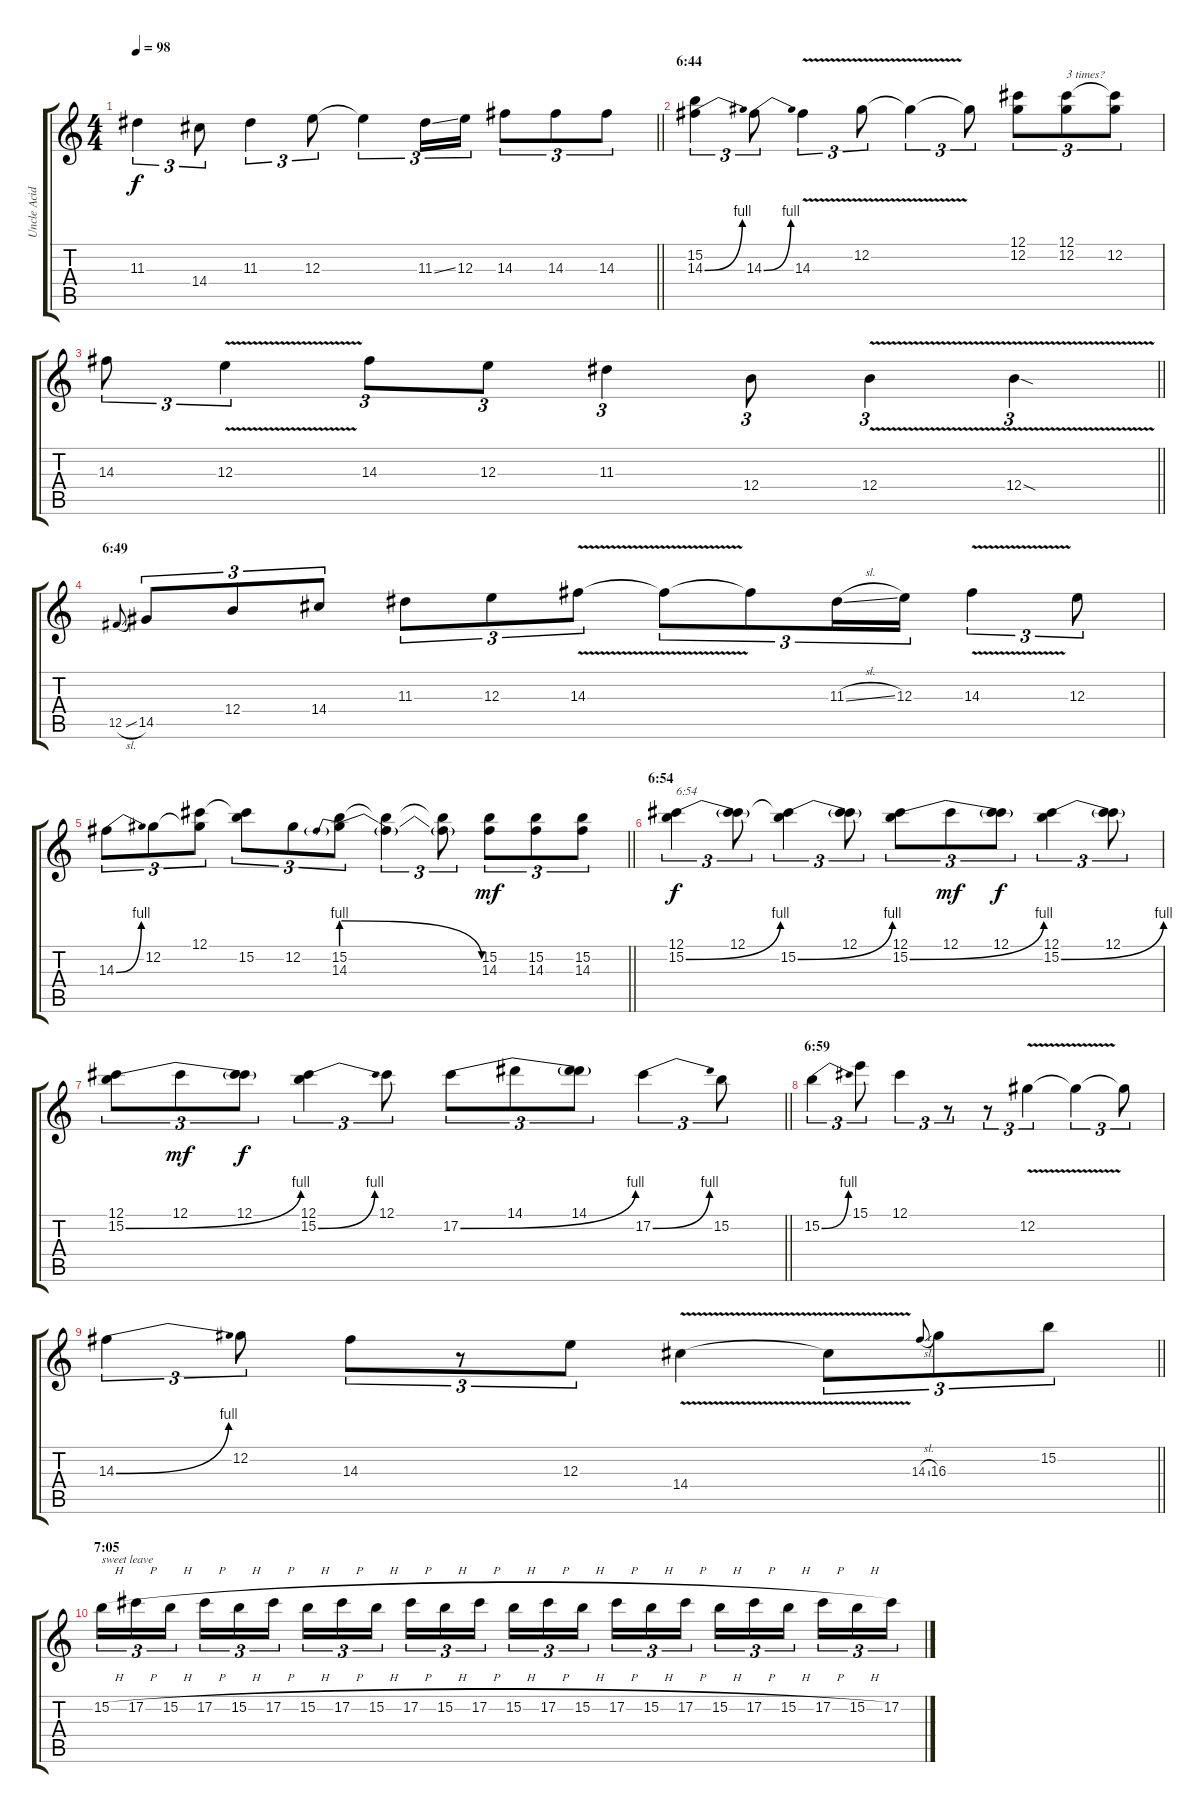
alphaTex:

\track ("Uncle Acid (rhythm guitar) - right" "Uncle Acid") {instrument overdrivenguitar}
\staff {score tabs}
\tuning (Db4 Ab3 E3 B2 Gb2 Db2) {hide}
\ts (4 4)
\tempo 98
\clef g2
\barLineRight lightlight
\ks c
11.3{t}.4{tu (3 2) dy f} 14.4.8{tu (3 2)} 11.3.4{tu (3 2)} 12.3.8{tu (3 2)} 12.3{t}.4{tu (3 2)} 11.3{ss}.16{tu (3 2)} 12.3.16{tu (3 2)} 14.3.8{tu (3 2)} 14.3.8{tu (3 2)} 14.3.8{tu (3 2)} |
\section ("" "6:44")
(15.2 14.3{be (bend 0 0 60 4)}).4{tu (3 2) volume 9} 14.3{be (bend 0 0 60 4)}.8{tu (3 2)} 14.3{v}.4{tu (3 2)} 12.2{v}.8{tu (3 2)} 12.2{t}.4{tu (3 2)} 12.2{t}.8{tu (3 2)} (12.1 12.2).8{tu (3 2)} (12.1 12.2).8{tu (3 2) txt "3 times?"} (12.1{t} 12.2).8{tu (3 2)} |
\barLineRight lightlight
14.3.8{tu (3 2)} 12.3{v}.4{tu (3 2)} 14.3.8{tu (3 2)} 12.3.8{tu (3 2)} 11.3.4{tu (3 2)} 12.4.8{tu (3 2)} 12.4{v}.4{tu (3 2)} 12.4{v sod}.4{tu (3 2)} |
\section ("" "6:49")
12.5{sl}.8{gr onbeat} 14.5.8{tu (3 2)} 12.4.8{tu (3 2)} 14.4.8{tu (3 2)} 11.3.8{tu (3 2)} 12.3.8{tu (3 2)} 14.3{v}.8{tu (3 2)} 14.3{t}.8{tu (3 2)} 14.3{t}.8{tu (3 2)} 11.3{sl}.16{tu (3 2)} 12.3.16{tu (3 2)} 14.3{v}.4{tu (3 2)} 12.3.8{tu (3 2)} |
\barLineRight lightlight
14.3{be (bend 0 0 60 4)}.8{tu (3 2)} 12.2.8{tu (3 2)} (12.1 12.2{t}).8{tu (3 2)} (12.1{t} 15.2).8{tu (3 2)} 12.2.8{tu (3 2)} (15.2 14.3{be (prebendrelease 0 4 60 0)}).8{tu (3 2)} (15.2{t} 14.3{t}).4{tu (3 2)} (15.2{t} 14.3{t}).8{tu (3 2)} (15.2 14.3).8{tu (3 2) dy mf} (15.2 14.3).8{tu (3 2)} (15.2 14.3).8{tu (3 2)} |
\section ("" "6:54")
(12.1 15.2{be (bend 0 0 60 4)}).4{tu (3 2) txt "6:54" dy f volume 4} (12.1 15.2{t}).8{tu (3 2)} (12.1{t} 15.2{be (bend 0 0 60 4)}).4{tu (3 2)} (12.1 15.2{t}).8{tu (3 2)} (12.1 15.2{be (bend 0 0 60 4)}).8{tu (3 2)} 12.1.8{tu (3 2) dy mf} (12.1 15.2{t}).8{tu (3 2) dy f} (12.1 15.2{be (bend 0 0 60 4)}).4{tu (3 2)} (12.1 15.2{t}).8{tu (3 2)} |
\barLineRight lightlight
(12.1 15.2{be (bend 0 0 60 4)}).8{tu (3 2)} 12.1.8{tu (3 2) dy mf} (12.1 15.2{t}).8{tu (3 2) dy f} (12.1 15.2{be (bend 0 0 60 4)}).4{tu (3 2)} 12.1.8{tu (3 2)} 17.2{be (bend 0 0 60 4)}.8{tu (3 2)} 14.1.8{tu (3 2)} (14.1 17.2{t}).8{tu (3 2)} 17.2{be (bend 0 0 60 4)}.4{tu (3 2)} 15.2.8{tu (3 2)} |
\section ("" "6:59")
15.2{be (bend 0 0 60 4)}.4{tu (3 2)} 15.1.8{tu (3 2)} 12.1.4{tu (3 2)} r.8{tu (3 2)} r.8{tu (3 2)} 12.2{v}.4{tu (3 2)} 12.2{t}.4{tu (3 2)} 12.2{t}.8{tu (3 2)} |
\barLineRight lightlight
14.3{be (bend 0 0 60 4)}.4{tu (3 2)} 12.2.8{tu (3 2)} 14.3.8{tu (3 2)} r.8{tu (3 2)} 12.3.8{tu (3 2)} 14.4{v}.4 14.4{t}.8{tu (3 2)} 14.3{sl}.8{gr onbeat} 16.3.8{tu (3 2)} 15.2.8{tu (3 2)} |
\section ("" "7:05")
15.2{h}.16{tu (3 2) txt "sweet leave"} 17.2{h}.16{tu (3 2)} 15.2{h}.16{tu (3 2) beam splitsecondary} 17.2{h}.16{tu (3 2)} 15.2{h}.16{tu (3 2)} 17.2{h}.16{tu (3 2)} 15.2{h}.16{tu (3 2)} 17.2{h}.16{tu (3 2)} 15.2{h}.16{tu (3 2) beam splitsecondary} 17.2{h}.16{tu (3 2)} 15.2{h}.16{tu (3 2)} 17.2{h}.16{tu (3 2)} 15.2{h}.16{tu (3 2)} 17.2{h}.16{tu (3 2)} 15.2{h}.16{tu (3 2) beam splitsecondary} 17.2{h}.16{tu (3 2)} 15.2{h}.16{tu (3 2)} 17.2{h}.16{tu (3 2)} 15.2{h}.16{tu (3 2)} 17.2{h}.16{tu (3 2)} 15.2{h}.16{tu (3 2) beam splitsecondary} 17.2{h}.16{tu (3 2)} 15.2{h}.16{tu (3 2)} 17.2.16{tu (3 2)}
